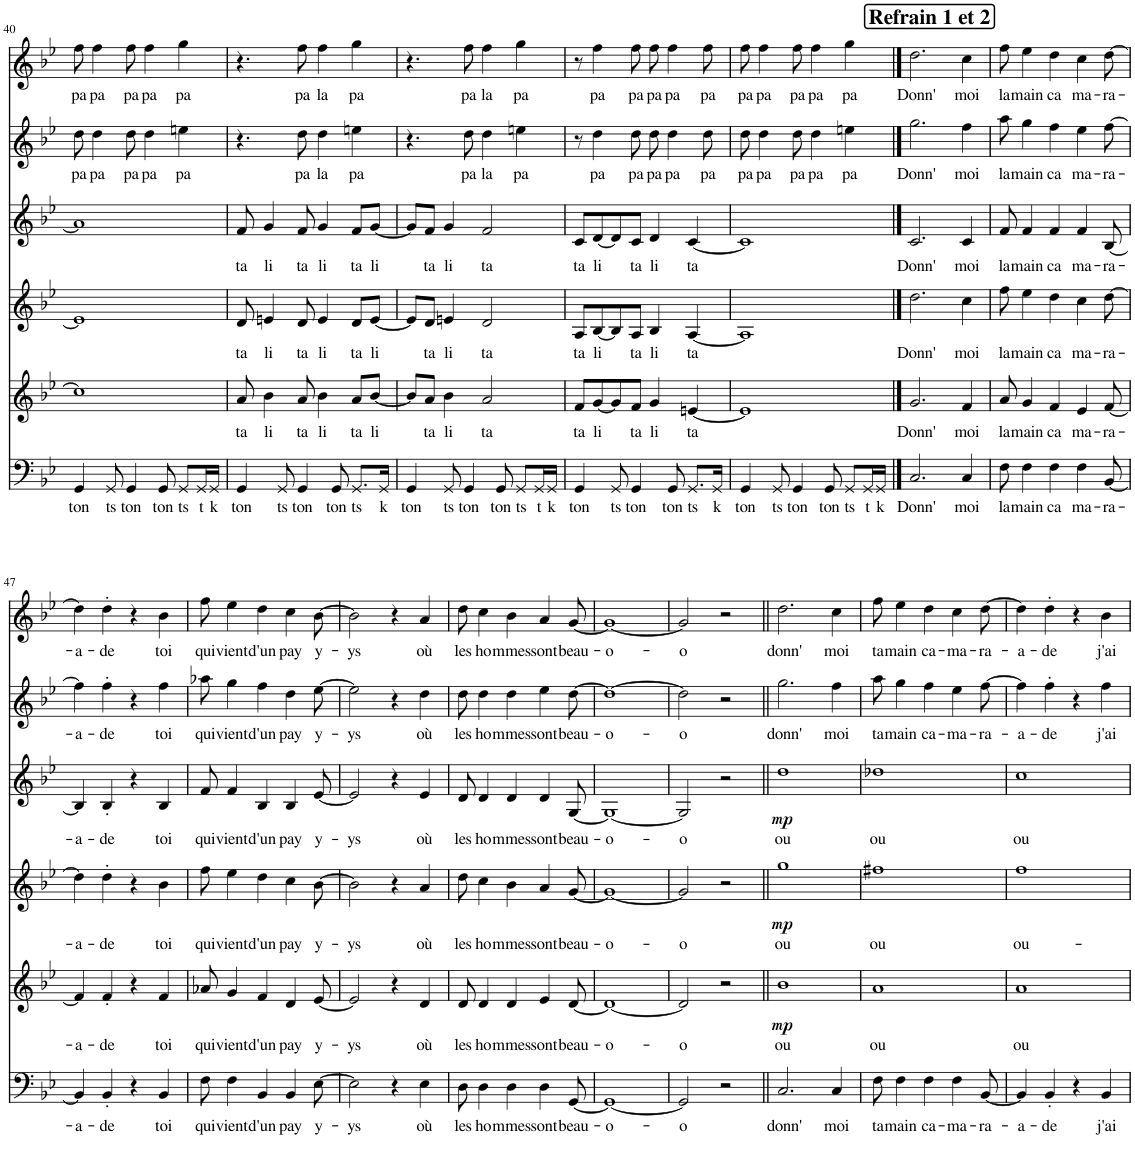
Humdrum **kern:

**kern	**text	**kern	**text	**dynam	**kern	**text	**dynam	**kern	**text	**dynam	**kern	**text	**kern	**text
*part6	*part6	*part5	*part5	*part5	*part4	*part4	*part4	*part3	*part3	*part3	*part2	*part2	*part1	*part1
*staff6	*staff6	*staff5	*staff5	*staff5	*staff4	*staff4	*staff4	*staff3	*staff3	*staff3	*staff2	*staff2	*staff1	*staff1
*I"Bass	*	*I"Voice	*	*	*I"Voice	*	*	*I"Voice	*	*	*I"Voice	*	*I"Voice	*
!!LO:PB:g=z
*clefF4	*	*clefG2	*	*	*clefG2	*	*	*clefG2	*	*	*clefG2	*	*clefG2	*
*	*	*	*	*	*Trd1c2	*	*	*Trd1c2	*	*	*	*	*	*
*k[b-e-]	*	*k[b-e-]	*	*	*k[b-e-]	*	*	*k[b-e-]	*	*	*k[b-e-]	*	*k[b-e-]	*
*M4/4	*	*M4/4	*	*	*M4/4	*	*	*M4/4	*	*	*M4/4	*	*M4/4	*
=40	=40	=40	=40	=40	=40	=40	=40	=40	=40	=40	=40	=40	=40	=40
!	!LO:LY:b	!	!	!	!	!	!	!	!	!	!	!LO:LY:b	!	!LO:LY:b
4GG/	ton	1cc]	.	.	1e]	.	.	1a]	.	.	8dd\	pa	8ff\	pa
!	!	!	!	!	!	!	!	!	!	!	!	!LO:LY:b	!	!LO:LY:b
.	.	.	.	.	.	.	.	.	.	.	4dd\	pa	4ff\	pa
!	!LO:LY:b	!	!	!	!	!	!	!	!	!	!	!	!	!
8GG/	ts	.	.	.	.	.	.	.	.	.	.	.	.	.
!	!LO:LY:b	!	!	!	!	!	!	!	!	!	!	!LO:LY:b	!	!LO:LY:b
4GG/	ton	.	.	.	.	.	.	.	.	.	8dd\	pa	8ff\	pa
!	!	!	!	!	!	!	!	!	!	!	!	!LO:LY:b	!	!LO:LY:b
.	.	.	.	.	.	.	.	.	.	.	4dd\	pa	4ff\	pa
!	!LO:LY:b	!	!	!	!	!	!	!	!	!	!	!	!	!
8GG/	ton	.	.	.	.	.	.	.	.	.	.	.	.	.
!	!LO:LY:b	!	!	!	!	!	!	!	!	!	!	!LO:LY:b	!	!LO:LY:b
8GG/L	ts	.	.	.	.	.	.	.	.	.	4een\	pa	4gg\	pa
!	!LO:LY:b	!	!	!	!	!	!	!	!	!	!	!	!	!
16GG/L	t	.	.	.	.	.	.	.	.	.	.	.	.	.
!	!LO:LY:b	!	!	!	!	!	!	!	!	!	!	!	!	!
16GG/JJ	k	.	.	.	.	.	.	.	.	.	.	.	.	.
=41	=41	=41	=41	=41	=41	=41	=41	=41	=41	=41	=41	=41	=41	=41
!	!LO:LY:b	!	!LO:LY:b	!	!	!LO:LY:b	!	!	!LO:LY:b	!	!	!	!	!
4GG/	ton	8a/	ta	.	8d/	ta	.	8f/	ta	.	4.r	.	4.r	.
!	!	!	!LO:LY:b	!	!	!LO:LY:b	!	!	!LO:LY:b	!	!	!	!	!
.	.	4b-\	li	.	4en/	li	.	4g/	li	.	.	.	.	.
!	!LO:LY:b	!	!	!	!	!	!	!	!	!	!	!	!	!
8GG/	ts	.	.	.	.	.	.	.	.	.	.	.	.	.
!	!LO:LY:b	!	!LO:LY:b	!	!	!LO:LY:b	!	!	!LO:LY:b	!	!	!LO:LY:b	!	!LO:LY:b
4GG/	ton	8a/	ta	.	8d/	ta	.	8f/	ta	.	8dd\	pa	8ff\	pa
!	!	!	!LO:LY:b	!	!	!LO:LY:b	!	!	!LO:LY:b	!	!	!LO:LY:b	!	!LO:LY:b
.	.	4b-\	li	.	4e/	li	.	4g/	li	.	4dd\	la	4ff\	la
!	!LO:LY:b	!	!	!	!	!	!	!	!	!	!	!	!	!
8GG/	ton	.	.	.	.	.	.	.	.	.	.	.	.	.
!	!LO:LY:b	!	!LO:LY:b	!	!	!LO:LY:b	!	!	!LO:LY:b	!	!	!LO:LY:b	!	!LO:LY:b
8.GG/L	ts	8a/L	ta	.	8d/L	ta	.	8f/L	ta	.	4een\	pa	4gg\	pa
!	!	!	!LO:LY:b	!	!	!LO:LY:b	!	!	!LO:LY:b	!	!	!	!	!
.	.	[8b-/J	li	.	[8e/J	li	.	[8g/J	li	.	.	.	.	.
!	!LO:LY:b	!	!	!	!	!	!	!	!	!	!	!	!	!
16GG/Jk	k	.	.	.	.	.	.	.	.	.	.	.	.	.
=42	=42	=42	=42	=42	=42	=42	=42	=42	=42	=42	=42	=42	=42	=42
!	!LO:LY:b	!	!	!	!	!	!	!	!	!	!	!	!	!
4GG/	ton	8b-/L]	.	.	8e/L]	.	.	8g/L]	.	.	4.r	.	4.r	.
!	!	!	!LO:LY:b	!	!	!LO:LY:b	!	!	!LO:LY:b	!	!	!	!	!
.	.	8a/J	ta	.	8d/J	ta	.	8f/J	ta	.	.	.	.	.
!	!LO:LY:b	!	!LO:LY:b	!	!	!LO:LY:b	!	!	!LO:LY:b	!	!	!	!	!
8GG/	ts	4b-\	li	.	4en/	li	.	4g/	li	.	.	.	.	.
!	!LO:LY:b	!	!	!	!	!	!	!	!	!	!	!LO:LY:b	!	!LO:LY:b
4GG/	ton	.	.	.	.	.	.	.	.	.	8dd\	pa	8ff\	pa
!	!	!	!LO:LY:b	!	!	!LO:LY:b	!	!	!LO:LY:b	!	!	!LO:LY:b	!	!LO:LY:b
.	.	2a/	ta	.	2d/	ta	.	2f/	ta	.	4dd\	la	4ff\	la
!	!LO:LY:b	!	!	!	!	!	!	!	!	!	!	!	!	!
8GG/	ton	.	.	.	.	.	.	.	.	.	.	.	.	.
!	!LO:LY:b	!	!	!	!	!	!	!	!	!	!	!LO:LY:b	!	!LO:LY:b
8GG/L	ts	.	.	.	.	.	.	.	.	.	4een\	pa	4gg\	pa
!	!LO:LY:b	!	!	!	!	!	!	!	!	!	!	!	!	!
16GG/L	t	.	.	.	.	.	.	.	.	.	.	.	.	.
!	!LO:LY:b	!	!	!	!	!	!	!	!	!	!	!	!	!
16GG/JJ	k	.	.	.	.	.	.	.	.	.	.	.	.	.
=43	=43	=43	=43	=43	=43	=43	=43	=43	=43	=43	=43	=43	=43	=43
!	!LO:LY:b	!	!LO:LY:b	!	!	!LO:LY:b	!	!	!LO:LY:b	!	!	!	!	!
4GG/	ton	8f/L	ta	.	8A/L	ta	.	8c/L	ta	.	8r	.	8r	.
!	!	!	!LO:LY:b	!	!	!LO:LY:b	!	!	!LO:LY:b	!	!	!LO:LY:b	!	!LO:LY:b
.	.	[8g/	li	.	[8B-/	li	.	[8d/	li	.	4dd\	pa	4ff\	pa
!	!LO:LY:b	!	!	!	!	!	!	!	!	!	!	!	!	!
8GG/	ts	8g/]	.	.	8B-/]	.	.	8d/]	.	.	.	.	.	.
!	!LO:LY:b	!	!LO:LY:b	!	!	!LO:LY:b	!	!	!LO:LY:b	!	!	!LO:LY:b	!	!LO:LY:b
4GG/	ton	8f/J	ta	.	8A/J	ta	.	8c/J	ta	.	8dd\	pa	8ff\	pa
!	!	!	!LO:LY:b	!	!	!LO:LY:b	!	!	!LO:LY:b	!	!	!LO:LY:b	!	!LO:LY:b
.	.	4g/	li	.	4B-/	li	.	4d/	li	.	8dd\	pa	8ff\	pa
!	!LO:LY:b	!	!	!	!	!	!	!	!	!	!	!LO:LY:b	!	!LO:LY:b
8GG/	ton	.	.	.	.	.	.	.	.	.	4dd\	pa	4ff\	pa
!	!LO:LY:b	!	!LO:LY:b	!	!	!LO:LY:b	!	!	!LO:LY:b	!	!	!	!	!
8.GG/L	ts	[4en/	ta	.	[4A/	ta	.	[4c/	ta	.	.	.	.	.
!	!	!	!	!	!	!	!	!	!	!	!	!LO:LY:b	!	!LO:LY:b
.	.	.	.	.	.	.	.	.	.	.	8dd\	pa	8ff\	pa
!	!LO:LY:b	!	!	!	!	!	!	!	!	!	!	!	!	!
16GG/Jk	k	.	.	.	.	.	.	.	.	.	.	.	.	.
=44	=44	=44	=44	=44	=44	=44	=44	=44	=44	=44	=44	=44	=44	=44
!	!LO:LY:b	!	!	!	!	!	!	!	!	!	!	!LO:LY:b	!	!LO:LY:b
4GG/	ton	1e]	.	.	1A]	.	.	1c]	.	.	8dd\	pa	8ff\	pa
!	!	!	!	!	!	!	!	!	!	!	!	!LO:LY:b	!	!LO:LY:b
.	.	.	.	.	.	.	.	.	.	.	4dd\	pa	4ff\	pa
!	!LO:LY:b	!	!	!	!	!	!	!	!	!	!	!	!	!
8GG/	ts	.	.	.	.	.	.	.	.	.	.	.	.	.
!	!LO:LY:b	!	!	!	!	!	!	!	!	!	!	!LO:LY:b	!	!LO:LY:b
4GG/	ton	.	.	.	.	.	.	.	.	.	8dd\	pa	8ff\	pa
!	!	!	!	!	!	!	!	!	!	!	!	!LO:LY:b	!	!LO:LY:b
.	.	.	.	.	.	.	.	.	.	.	4dd\	pa	4ff\	pa
!	!LO:LY:b	!	!	!	!	!	!	!	!	!	!	!	!	!
8GG/	ton	.	.	.	.	.	.	.	.	.	.	.	.	.
!	!LO:LY:b	!	!	!	!	!	!	!	!	!	!	!LO:LY:b	!	!LO:LY:b
8GG/L	ts	.	.	.	.	.	.	.	.	.	4een\	pa	4gg\	pa
!	!LO:LY:b	!	!	!	!	!	!	!	!	!	!	!	!	!
16GG/L	t	.	.	.	.	.	.	.	.	.	.	.	.	.
!	!LO:LY:b	!	!	!	!	!	!	!	!	!	!	!	!	!
16GG/JJ	k	.	.	.	.	.	.	.	.	.	.	.	.	.
!!LO:REH:place=s1:a:B:cj:fs=14:t=Refrain 1 et 2
==45	==45	==45	==45	==45	==45	==45	==45	==45	==45	==45	==45	==45	==45	==45
!	!LO:LY:b	!	!LO:LY:b	!	!	!LO:LY:b	!	!	!LO:LY:b	!	!	!LO:LY:b	!	!LO:LY:b
2.C/	Donn'	2.g/	Donn'	.	2.dd\	Donn'	.	2.c/	Donn'	.	2.gg\	Donn'	2.dd\	Donn'
!	!LO:LY:b	!	!LO:LY:b	!	!	!LO:LY:b	!	!	!LO:LY:b	!	!	!LO:LY:b	!	!LO:LY:b
4C/	moi	4f/	moi	.	4cc\	moi	.	4c/	moi	.	4ff\	moi	4cc\	moi
=46	=46	=46	=46	=46	=46	=46	=46	=46	=46	=46	=46	=46	=46	=46
!	!LO:LY:b	!	!LO:LY:b	!	!	!LO:LY:b	!	!	!LO:LY:b	!	!	!LO:LY:b	!	!LO:LY:b
8F\	la	8a/	la	.	8ff\	la	.	8f/	la	.	8aa\	la	8ff\	la
!	!LO:LY:b	!	!LO:LY:b	!	!	!LO:LY:b	!	!	!LO:LY:b	!	!	!LO:LY:b	!	!LO:LY:b
4F\	main	4g/	main	.	4ee-\	main	.	4f/	main	.	4gg\	main	4ee-\	main
!	!LO:LY:b	!	!LO:LY:b	!	!	!LO:LY:b	!	!	!LO:LY:b	!	!	!LO:LY:b	!	!LO:LY:b
4F\	ca	4f/	ca	.	4dd\	ca	.	4f/	ca	.	4ff\	ca	4dd\	ca
!	!LO:LY:b	!	!LO:LY:b	!	!	!LO:LY:b	!	!	!LO:LY:b	!	!	!LO:LY:b	!	!LO:LY:b
4F\	ma-	4e-/	ma-	.	4cc\	ma-	.	4f/	ma-	.	4ee-\	ma-	4cc\	ma-
!	!LO:LY:b	!	!LO:LY:b	!	!	!LO:LY:b	!	!	!LO:LY:b	!	!	!LO:LY:b	!	!LO:LY:b
[8BB-/	-ra-	[8f/	-ra-	.	[8dd\	-ra-	.	[8B-/	-ra-	.	[8ff\	-ra-	[8dd\	-ra-
!!LO:LB:g=z
=47	=47	=47	=47	=47	=47	=47	=47	=47	=47	=47	=47	=47	=47	=47
!	!LO:LY:b	!	!LO:LY:b	!	!	!LO:LY:b	!	!	!LO:LY:b	!	!	!LO:LY:b	!	!LO:LY:b
4BB-/]	-a-	4f/]	-a-	.	4dd\]	-a-	.	4B-/]	-a-	.	4ff\]	-a-	4dd\]	-a-
!	!LO:LY:b	!	!LO:LY:b	!	!	!LO:LY:b	!	!	!LO:LY:b	!	!	!LO:LY:b	!	!LO:LY:b
4BB-'/	-de	4f'/	-de	.	4dd'\	-de	.	4B-'/	-de	.	4ff'\	-de	4dd'\	-de
4r	.	4r	.	.	4r	.	.	4r	.	.	4r	.	4r	.
!	!LO:LY:b	!	!LO:LY:b	!	!	!LO:LY:b	!	!	!LO:LY:b	!	!	!LO:LY:b	!	!LO:LY:b
4BB-/	toi	4f/	toi	.	4b-\	toi	.	4B-/	toi	.	4ff\	toi	4b-\	toi
=48	=48	=48	=48	=48	=48	=48	=48	=48	=48	=48	=48	=48	=48	=48
!	!LO:LY:b	!	!LO:LY:b	!	!	!LO:LY:b	!	!	!LO:LY:b	!	!	!LO:LY:b	!	!LO:LY:b
8F\	qui	8a-X/	qui	.	8ff\	qui	.	8f/	qui	.	8aa-X\	qui	8ff\	qui
!	!LO:LY:b	!	!LO:LY:b	!	!	!LO:LY:b	!	!	!LO:LY:b	!	!	!LO:LY:b	!	!LO:LY:b
4F\	vient	4g/	vient	.	4ee-\	vient	.	4f/	vient	.	4gg\	vient	4ee-\	vient
!	!LO:LY:b	!	!LO:LY:b	!	!	!LO:LY:b	!	!	!LO:LY:b	!	!	!LO:LY:b	!	!LO:LY:b
4BB-/	d'un	4f/	d'un	.	4dd\	d'un	.	4B-/	d'un	.	4ff\	d'un	4dd\	d'un
!	!LO:LY:b	!	!LO:LY:b	!	!	!LO:LY:b	!	!	!LO:LY:b	!	!	!LO:LY:b	!	!LO:LY:b
4BB-/	pay	4d/	pay	.	4cc\	pay	.	4B-/	pay	.	4dd\	pay	4cc\	pay
!	!LO:LY:b	!	!LO:LY:b	!	!	!LO:LY:b	!	!	!LO:LY:b	!	!	!LO:LY:b	!	!LO:LY:b
[8E-\	y-	[8e-/	y-	.	[8b-\	y-	.	[8e-/	y-	.	[8ee-\	y-	[8b-\	y-
=49	=49	=49	=49	=49	=49	=49	=49	=49	=49	=49	=49	=49	=49	=49
!	!LO:LY:b	!	!LO:LY:b	!	!	!LO:LY:b	!	!	!LO:LY:b	!	!	!LO:LY:b	!	!LO:LY:b
2E-\]	-ys	2e-/]	-ys	.	2b-\]	-ys	.	2e-/]	-ys	.	2ee-\]	-ys	2b-\]	-ys
4r	.	4r	.	.	4r	.	.	4r	.	.	4r	.	4r	.
!	!LO:LY:b	!	!LO:LY:b	!	!	!LO:LY:b	!	!	!LO:LY:b	!	!	!LO:LY:b	!	!LO:LY:b
4E-\	où	4d/	où	.	4a/	où	.	4e-/	où	.	4dd\	où	4a/	où
=50	=50	=50	=50	=50	=50	=50	=50	=50	=50	=50	=50	=50	=50	=50
!	!LO:LY:b	!	!LO:LY:b	!	!	!LO:LY:b	!	!	!LO:LY:b	!	!	!LO:LY:b	!	!LO:LY:b
8D\	les	8d/	les	.	8dd\	les	.	8d/	les	.	8dd\	les	8dd\	les
!	!LO:LY:b	!	!LO:LY:b	!	!	!LO:LY:b	!	!	!LO:LY:b	!	!	!LO:LY:b	!	!LO:LY:b
4D\	ho-	4d/	ho-	.	4cc\	ho-	.	4d/	ho-	.	4dd\	ho-	4cc\	ho-
!	!LO:LY:b	!	!LO:LY:b	!	!	!LO:LY:b	!	!	!LO:LY:b	!	!	!LO:LY:b	!	!LO:LY:b
4D\	-mmes	4d/	-mmes	.	4b-\	-mmes	.	4d/	-mmes	.	4dd\	-mmes	4b-\	-mmes
!	!LO:LY:b	!	!LO:LY:b	!	!	!LO:LY:b	!	!	!LO:LY:b	!	!	!LO:LY:b	!	!LO:LY:b
4D\	sont	4e-/	sont	.	4a/	sont	.	4d/	sont	.	4ee-\	sont	4a/	sont
!	!LO:LY:b	!	!LO:LY:b	!	!	!LO:LY:b	!	!	!LO:LY:b	!	!	!LO:LY:b	!	!LO:LY:b
[8GG/	beau-	[8d/	beau-	.	[8g/	beau-	.	[8G/	beau-	.	[8dd\	beau-	[8g/	beau-
=51	=51	=51	=51	=51	=51	=51	=51	=51	=51	=51	=51	=51	=51	=51
!	!LO:LY:b	!	!LO:LY:b	!	!	!LO:LY:b	!	!	!LO:LY:b	!	!	!LO:LY:b	!	!LO:LY:b
1GG_	-o-	1d_	-o-	.	1g_	-o-	.	1G_	-o-	.	1dd_	-o-	1g_	-o-
=52	=52	=52	=52	=52	=52	=52	=52	=52	=52	=52	=52	=52	=52	=52
!	!LO:LY:b	!	!LO:LY:b	!	!	!LO:LY:b	!	!	!LO:LY:b	!	!	!LO:LY:b	!	!LO:LY:b
2GG/]	-o	2d/]	-o	.	2g/]	-o	.	2G/]	-o	.	2dd\]	-o	2g/]	-o
2r	.	2r	.	.	2r	.	.	2r	.	.	2r	.	2r	.
=53||	=53||	=53||	=53||	=53||	=53||	=53||	=53||	=53||	=53||	=53||	=53||	=53||	=53||	=53||
!	!LO:LY:b	!	!LO:LY:b	!LO:DY:b	!	!LO:LY:b	!LO:DY:b	!	!LO:LY:b	!LO:DY:b	!	!LO:LY:b	!	!LO:LY:b
2.C/	donn'	1b-	ou	mp	1gg	ou	mp	1dd	ou	mp	2.gg\	donn'	2.dd\	donn'
!	!LO:LY:b	!	!	!	!	!	!	!	!	!	!	!LO:LY:b	!	!LO:LY:b
4C/	moi	.	.	.	.	.	.	.	.	.	4ff\	moi	4cc\	moi
=54	=54	=54	=54	=54	=54	=54	=54	=54	=54	=54	=54	=54	=54	=54
!	!LO:LY:b	!	!LO:LY:b	!	!	!LO:LY:b	!	!	!LO:LY:b	!	!	!LO:LY:b	!	!LO:LY:b
8F\	ta	1a	ou	.	1ff#X	ou	.	1dd-X	ou	.	8aa\	ta	8ff\	ta
!	!LO:LY:b	!	!	!	!	!	!	!	!	!	!	!LO:LY:b	!	!LO:LY:b
4F\	main	.	.	.	.	.	.	.	.	.	4gg\	main	4ee-\	main
!	!LO:LY:b	!	!	!	!	!	!	!	!	!	!	!LO:LY:b	!	!LO:LY:b
4F\	ca-	.	.	.	.	.	.	.	.	.	4ff\	ca-	4dd\	ca-
!	!LO:LY:b	!	!	!	!	!	!	!	!	!	!	!LO:LY:b	!	!LO:LY:b
4F\	-ma-	.	.	.	.	.	.	.	.	.	4ee-\	-ma-	4cc\	-ma-
!	!LO:LY:b	!	!	!	!	!	!	!	!	!	!	!LO:LY:b	!	!LO:LY:b
[8BB-/	-ra-	.	.	.	.	.	.	.	.	.	[8ff\	-ra-	[8dd\	-ra-
=55	=55	=55	=55	=55	=55	=55	=55	=55	=55	=55	=55	=55	=55	=55
!	!LO:LY:b	!	!LO:LY:b	!	!	!LO:LY:b	!	!	!LO:LY:b	!	!	!LO:LY:b	!	!LO:LY:b
4BB-/]	-a-	1a	ou	.	1ff	ou-	.	1cc	ou	.	4ff\]	-a-	4dd\]	-a-
!	!LO:LY:b	!	!	!	!	!	!	!	!	!	!	!LO:LY:b	!	!LO:LY:b
4BB-'/	-de	.	.	.	.	.	.	.	.	.	4ff'\	-de	4dd'\	-de
4r	.	.	.	.	.	.	.	.	.	.	4r	.	4r	.
!	!LO:LY:b	!	!	!	!	!	!	!	!	!	!	!LO:LY:b	!	!LO:LY:b
4BB-/	j'ai	.	.	.	.	.	.	.	.	.	4ff\	j'ai	4b-\	j'ai
=	=	=	=	=	=	=	=	=	=	=	=	=	=	=
*-	*-	*-	*-	*-	*-	*-	*-	*-	*-	*-	*-	*-	*-	*-
